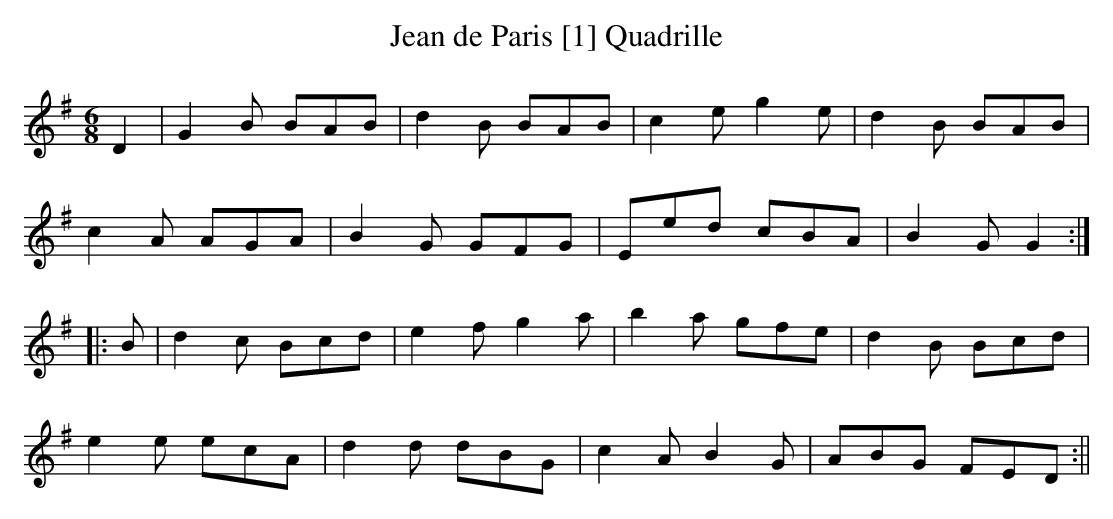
X:1
T:Jean de Paris [1] Quadrille
M:6/8
L:1/8
K:G
D2|G2B BAB|d2B BAB|c2e g2e|d2B BAB|
c2A AGA|B2G GFG|Eed cBA|B2G G2:|
|:B|d2c Bcd|e2f g2a|b2a gfe|d2B Bcd|
e2e ecA|d2d dBG|c2A B2G|ABG FED:||
